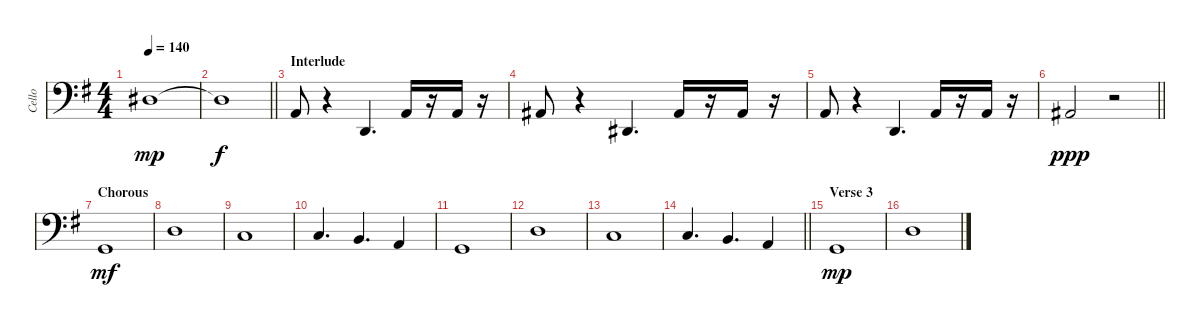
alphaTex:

\track ("Cello" "Cello") {instrument cello}
\staff {score}
\tuning (G2 D2 A1 E1) {hide}
\ts (4 4)
\tempo 140
\clef f4
\ks g
8.1.1{dy mp} |
\barLineRight lightlight
8.1{t}.1{dy f} |
\section ("" "Interlude")
2.1.8 r.4 0.2.4{d} 2.1.16 r.16 2.1.16 r.16 |
3.1.8 r.4 1.2.4{d} 3.1.16 r.16 13.3.16 r.16 |
2.1.8 r.4 0.2.4{d} 2.1.16 r.16 2.1.16 r.16 |
\barLineRight lightlight
3.1.2{dy ppp} r.2 |
\section ("" "Chorous")
0.1.1{dy mf} |
7.1.1 |
5.1.1 |
5.1.4{d} 4.1.4{d} 2.1.4 |
0.1.1 |
7.1.1 |
5.1.1 |
\barLineRight lightlight
5.1.4{d} 4.1.4{d} 2.1.4 |
\section ("" "Verse 3")
0.1.1{dy mp} |
7.1.1
